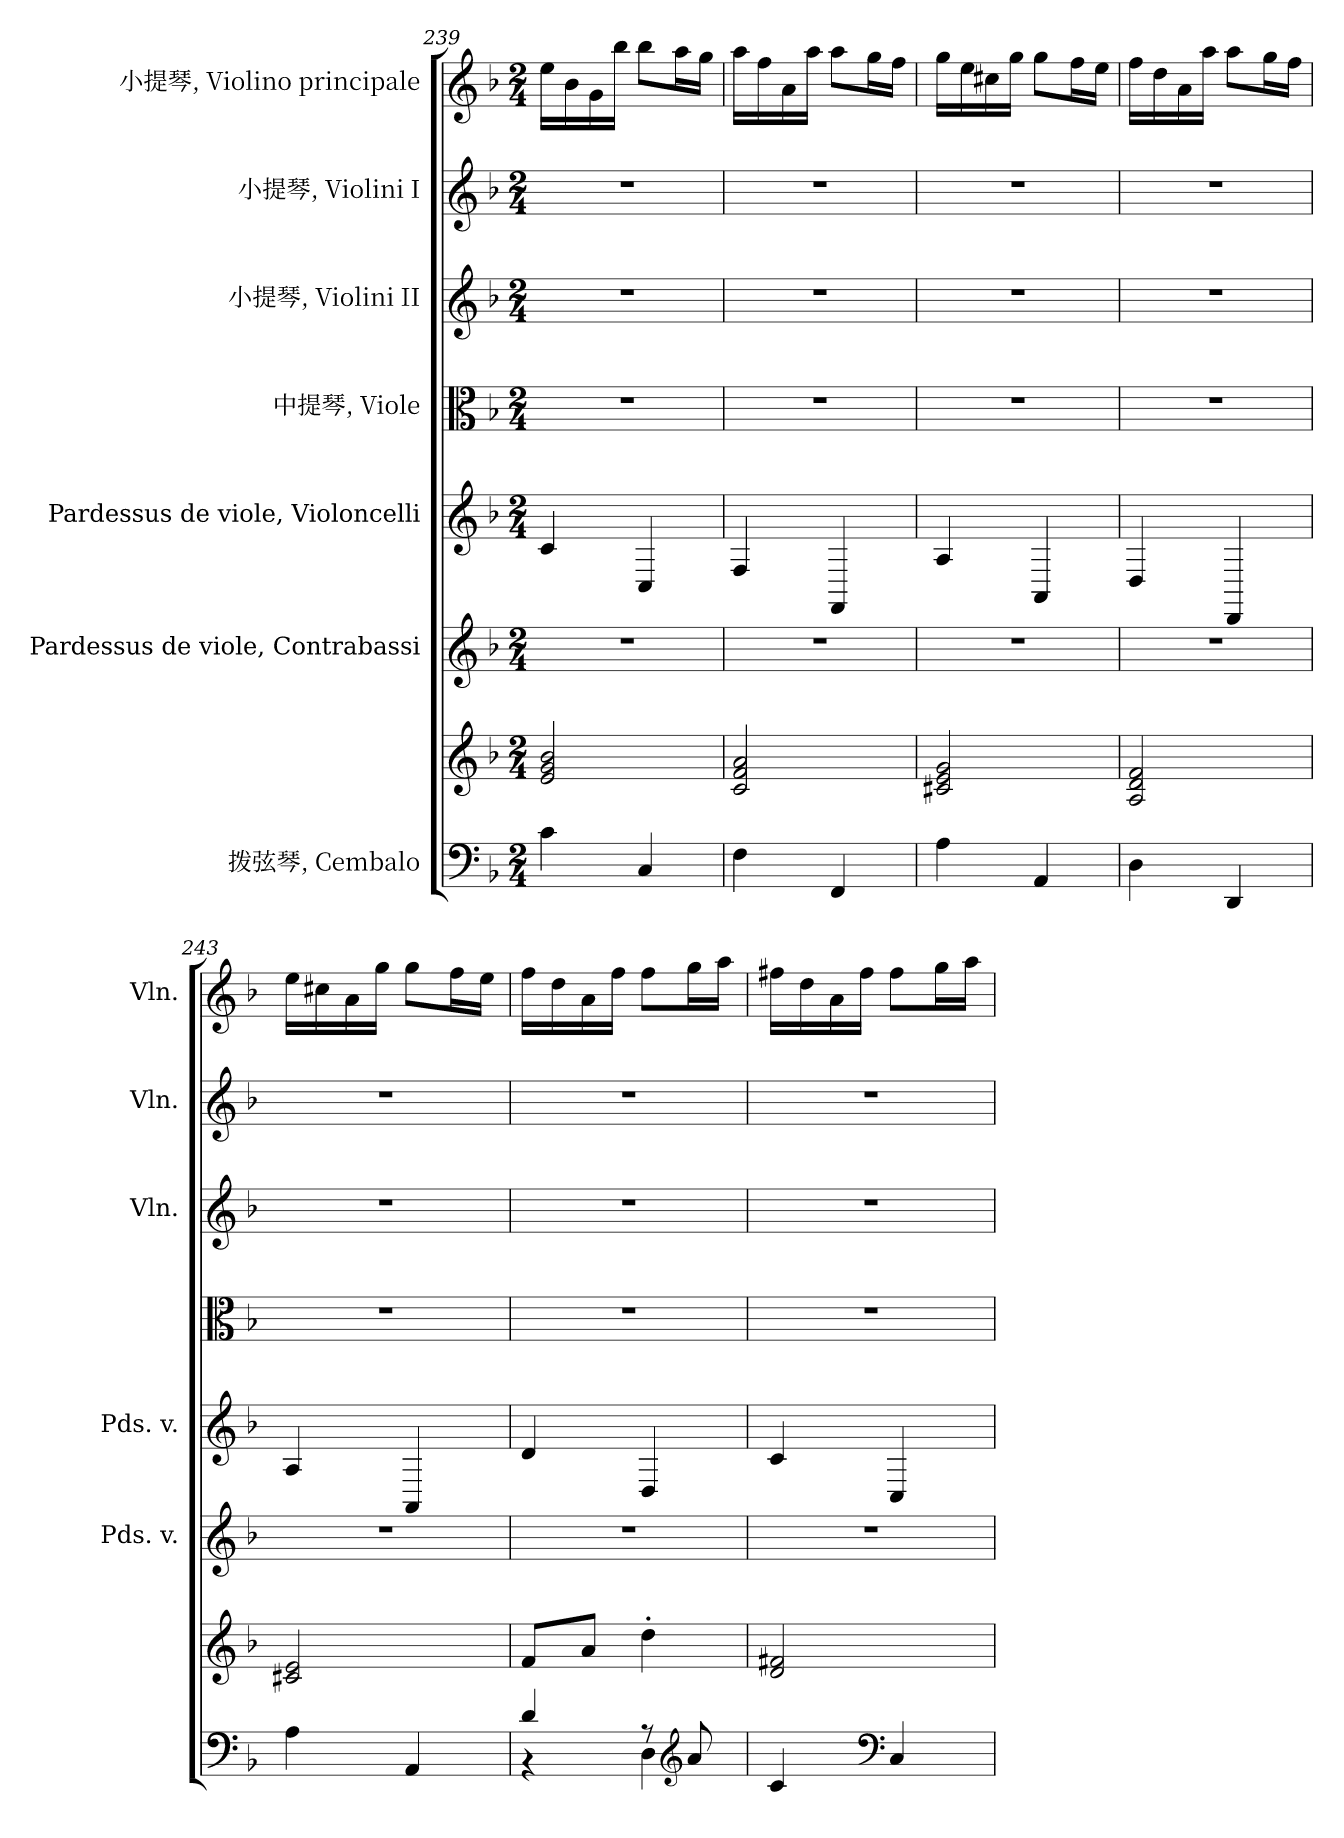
**kern	**kern	**kern	**kern	**kern	**kern	**kern	**kern
*part7	*part7	*part6	*part5	*part4	*part3	*part2	*part1
*staff8	*staff7	*staff6	*staff5	*staff4	*staff3	*staff2	*staff1
*I"拨弦琴, Cembalo	*	*I"Pardessus de viole, Contrabassi	*I"Pardessus de viole, Violoncelli	*I"中提琴, Viole	*I"小提琴, Violini II	*I"小提琴, Violini I	*I"小提琴, Violino principale
*	*	*I'Pds. v.	*I'Pds. v.	*	*I'Vln.	*I'Vln.	*I'Vln.
*clefF4	*clefG2	*clefG2	*clefG2	*clefC3	*clefG2	*clefG2	*clefG2
*k[b-]	*k[b-]	*k[b-]	*k[b-]	*k[b-]	*k[b-]	*k[b-]	*k[b-]
*M2/4	*M2/4	*M2/4	*M2/4	*M2/4	*M2/4	*M2/4	*M2/4
=239	=239	=239	=239	=239	=239	=239	=239
4c\	2e/ 2g/ 2b-/	2r	4c/	2r	2r	2r	16ee\LL
.	.	.	.	.	.	.	16b-\
.	.	.	.	.	.	.	16g\
.	.	.	.	.	.	.	16bb-\JJ
4C/	.	.	4C/	.	.	.	8bb-\L
.	.	.	.	.	.	.	16aa\L
.	.	.	.	.	.	.	16gg\JJ
=240	=240	=240	=240	=240	=240	=240	=240
4F\	2c/ 2f/ 2a/	2r	4F/	2r	2r	2r	16aa\LL
.	.	.	.	.	.	.	16ff\
.	.	.	.	.	.	.	16a\
.	.	.	.	.	.	.	16aa\JJ
4FF/	.	.	4FF/	.	.	.	8aa\L
.	.	.	.	.	.	.	16gg\L
.	.	.	.	.	.	.	16ff\JJ
!!LO:PB:g=z
=241	=241	=241	=241	=241	=241	=241	=241
4A\	2c#X/ 2e/ 2g/	2r	4A/	2r	2r	2r	16gg\LL
.	.	.	.	.	.	.	16ee\
.	.	.	.	.	.	.	16cc#X\
.	.	.	.	.	.	.	16gg\JJ
4AA/	.	.	4AA/	.	.	.	8gg\L
.	.	.	.	.	.	.	16ff\L
.	.	.	.	.	.	.	16ee\JJ
=242	=242	=242	=242	=242	=242	=242	=242
4D\	2A/ 2d/ 2f/	2r	4D/	2r	2r	2r	16ff\LL
.	.	.	.	.	.	.	16dd\
.	.	.	.	.	.	.	16a\
.	.	.	.	.	.	.	16aa\JJ
4DD/	.	.	4DD/	.	.	.	8aa\L
.	.	.	.	.	.	.	16gg\L
.	.	.	.	.	.	.	16ff\JJ
=243	=243	=243	=243	=243	=243	=243	=243
4A\	2c#X/ 2e/	2r	4A/	2r	2r	2r	16ee\LL
.	.	.	.	.	.	.	16cc#X\
.	.	.	.	.	.	.	16a\
.	.	.	.	.	.	.	16gg\JJ
4AA/	.	.	4AA/	.	.	.	8gg\L
.	.	.	.	.	.	.	16ff\L
.	.	.	.	.	.	.	16ee\JJ
=244	=244	=244	=244	=244	=244	=244	=244
*^	*	*	*	*	*	*	*
4d/	4r	8f/L	2r	4d/	2r	2r	2r	16ff\LL
.	.	.	.	.	.	.	.	16dd\
.	.	8a/J	.	.	.	.	.	16a\
.	.	.	.	.	.	.	.	16ff\JJ
8r	4D\	4dd'\	.	4D/	.	.	.	8ff\L
*clefG2	*	*	*	*	*	*	*	*
8a/	.	.	.	.	.	.	.	16gg\L
.	.	.	.	.	.	.	.	16aa\JJ
*v	*v	*	*	*	*	*	*	*
!!LO:PB:g=z
=245	=245	=245	=245	=245	=245	=245	=245
4c/	2d/ 2f#X/	2r	4c/	2r	2r	2r	16ff#X\LL
.	.	.	.	.	.	.	16dd\
.	.	.	.	.	.	.	16a\
.	.	.	.	.	.	.	16ff#\JJ
*clefF4	*	*	*	*	*	*	*
4C/	.	.	4C/	.	.	.	8ff#\L
.	.	.	.	.	.	.	16gg\L
.	.	.	.	.	.	.	16aa\JJ
=	=	=	=	=	=	=	=
*-	*-	*-	*-	*-	*-	*-	*-
